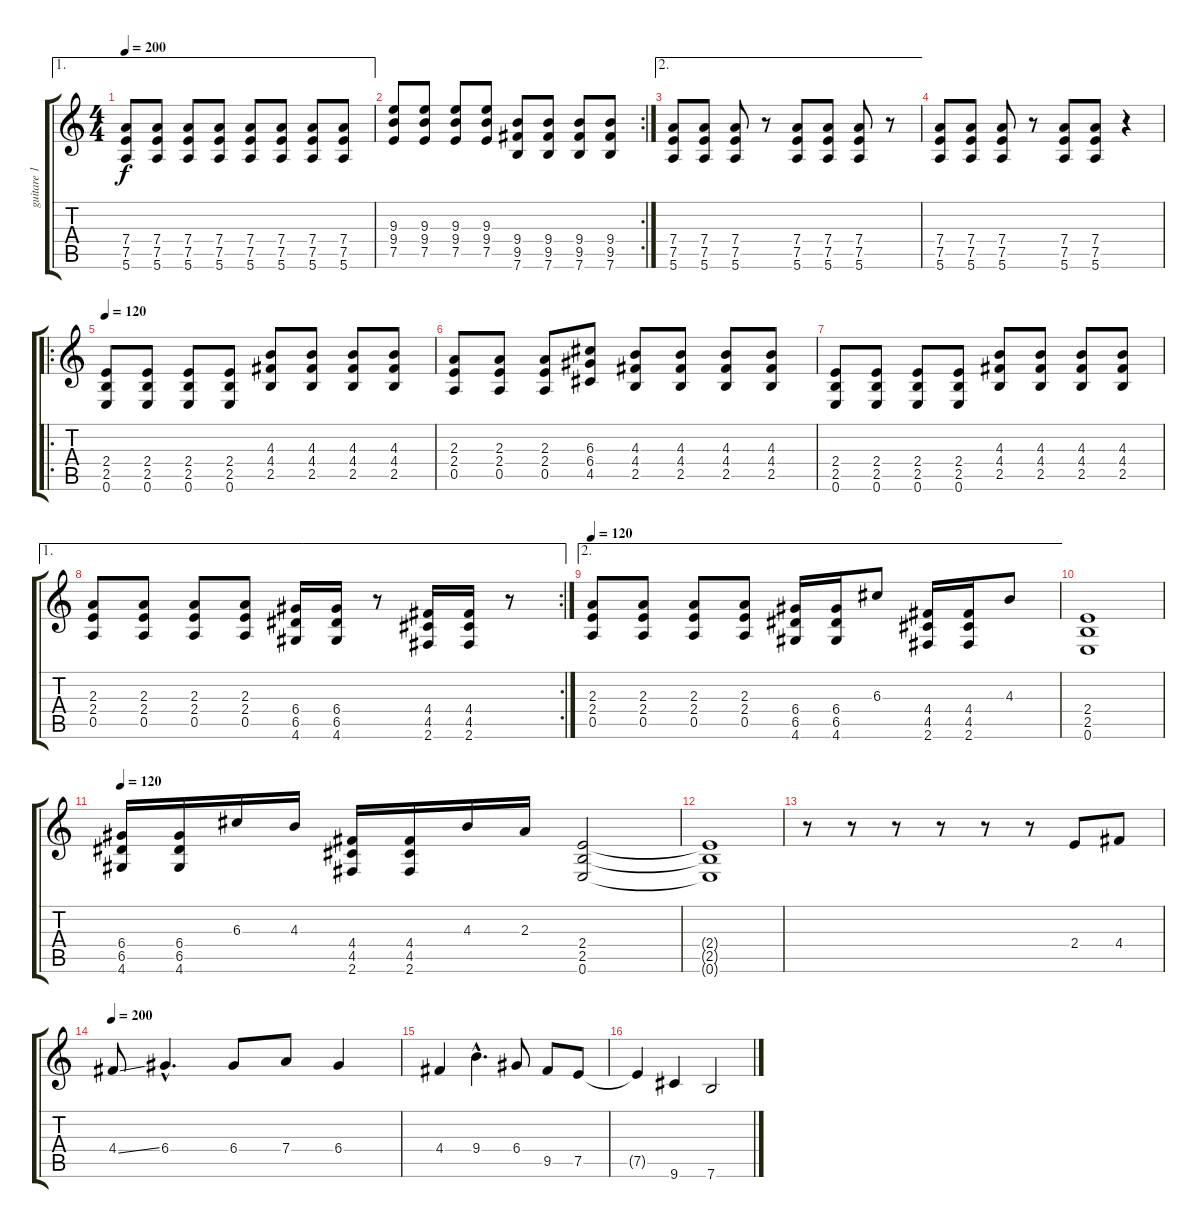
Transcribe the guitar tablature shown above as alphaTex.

\track ("guitare 1" "guitare 1") {instrument distortionguitar}
\staff {score tabs}
\tuning (E4 B3 G3 D3 A2 E2) {hide}
\ae 1
\ts (4 4)
\tempo 200
\clef g2
\ks c
(7.4 7.5 5.6).8{dy f} (7.4 7.5 5.6).8 (7.4 7.5 5.6).8 (7.4 7.5 5.6).8 (7.4 7.5 5.6).8 (7.4 7.5 5.6).8 (7.4 7.5 5.6).8 (7.4 7.5 5.6).8 |
\rc 2
(9.3 9.4 7.5).8 (9.3 9.4 7.5).8 (9.3 9.4 7.5).8 (9.3 9.4 7.5).8 (9.4 9.5 7.6).8 (9.4 9.5 7.6).8 (9.4 9.5 7.6).8 (9.4 9.5 7.6).8 |
\ae 2
(7.4 7.5 5.6).8{instrument electricguitarmuted} (7.4 7.5 5.6).8 (7.4 7.5 5.6).8{instrument distortionguitar} r.8 (7.4 7.5 5.6).8{instrument electricguitarmuted} (7.4 7.5 5.6).8 (7.4 7.5 5.6).8{instrument distortionguitar} r.8 |
(7.4 7.5 5.6).8{instrument electricguitarmuted} (7.4 7.5 5.6).8 (7.4 7.5 5.6).8{instrument distortionguitar} r.8 (7.4 7.5 5.6).8{instrument distortionguitar} (7.4 7.5 5.6).8 r.4{instrument distortionguitar} |
\ro
\tempo 120
(2.4 2.5 0.6).8{instrument distortionguitar} (2.4 2.5 0.6).8 (2.4 2.5 0.6).8 (2.4 2.5 0.6).8 (4.3 4.4 2.5).8 (4.3 4.4 2.5).8 (4.3 4.4 2.5).8 (4.3 4.4 2.5).8 |
(2.3 2.4 0.5).8 (2.3 2.4 0.5).8 (2.3 2.4 0.5).8 (6.3 6.4 4.5).8 (4.3 4.4 2.5).8 (4.3 4.4 2.5).8 (4.3 4.4 2.5).8 (4.3 4.4 2.5).8 |
(2.4 2.5 0.6).8 (2.4 2.5 0.6).8 (2.4 2.5 0.6).8 (2.4 2.5 0.6).8 (4.3 4.4 2.5).8 (4.3 4.4 2.5).8 (4.3 4.4 2.5).8 (4.3 4.4 2.5).8 |
\ae 1
\rc 2
(2.3 2.4 0.5).8 (2.3 2.4 0.5).8 (2.3 2.4 0.5).8 (2.3 2.4 0.5).8 (6.4 6.5 4.6).16{instrument electricguitarmuted} (6.4 6.5 4.6).16 r.8 (4.4 4.5 2.6).16 (4.4 4.5 2.6).16 r.8{instrument distortionguitar} |
\ae 2
\tempo 120
(2.3 2.4 0.5).8 (2.3 2.4 0.5).8 (2.3 2.4 0.5).8 (2.3 2.4 0.5).8 (6.4 6.5 4.6).16{instrument electricguitarmuted} (6.4 6.5 4.6).16 6.3.8{instrument distortionguitar} (4.4 4.5 2.6).16{instrument electricguitarmuted} (4.4 4.5 2.6).16 4.3.8{instrument distortionguitar} |
(2.4 2.5 0.6).1 |
\tempo 120
(6.4 6.5 4.6).16{instrument electricguitarmuted} (6.4 6.5 4.6).16 6.3.16{instrument distortionguitar} 4.3.16 (4.4 4.5 2.6).16{instrument electricguitarmuted} (4.4 4.5 2.6).16 4.3.16{instrument distortionguitar} 2.3.16 (2.4 2.5 0.6).2 |
(2.4{t} 2.5{t} 0.6{t}).1 |
r.8 r.8 r.8 r.8 r.8 r.8 2.4.8 4.4.8 |
\tempo 200
4.4{ss}.8 6.4{hac}.4{d} 6.4.8 7.4.8 6.4.4 |
4.4.4 9.4{hac}.4{d} 6.4.8 9.5.8 7.5.8 |
7.5{t}.4 9.6.4 7.6.2
